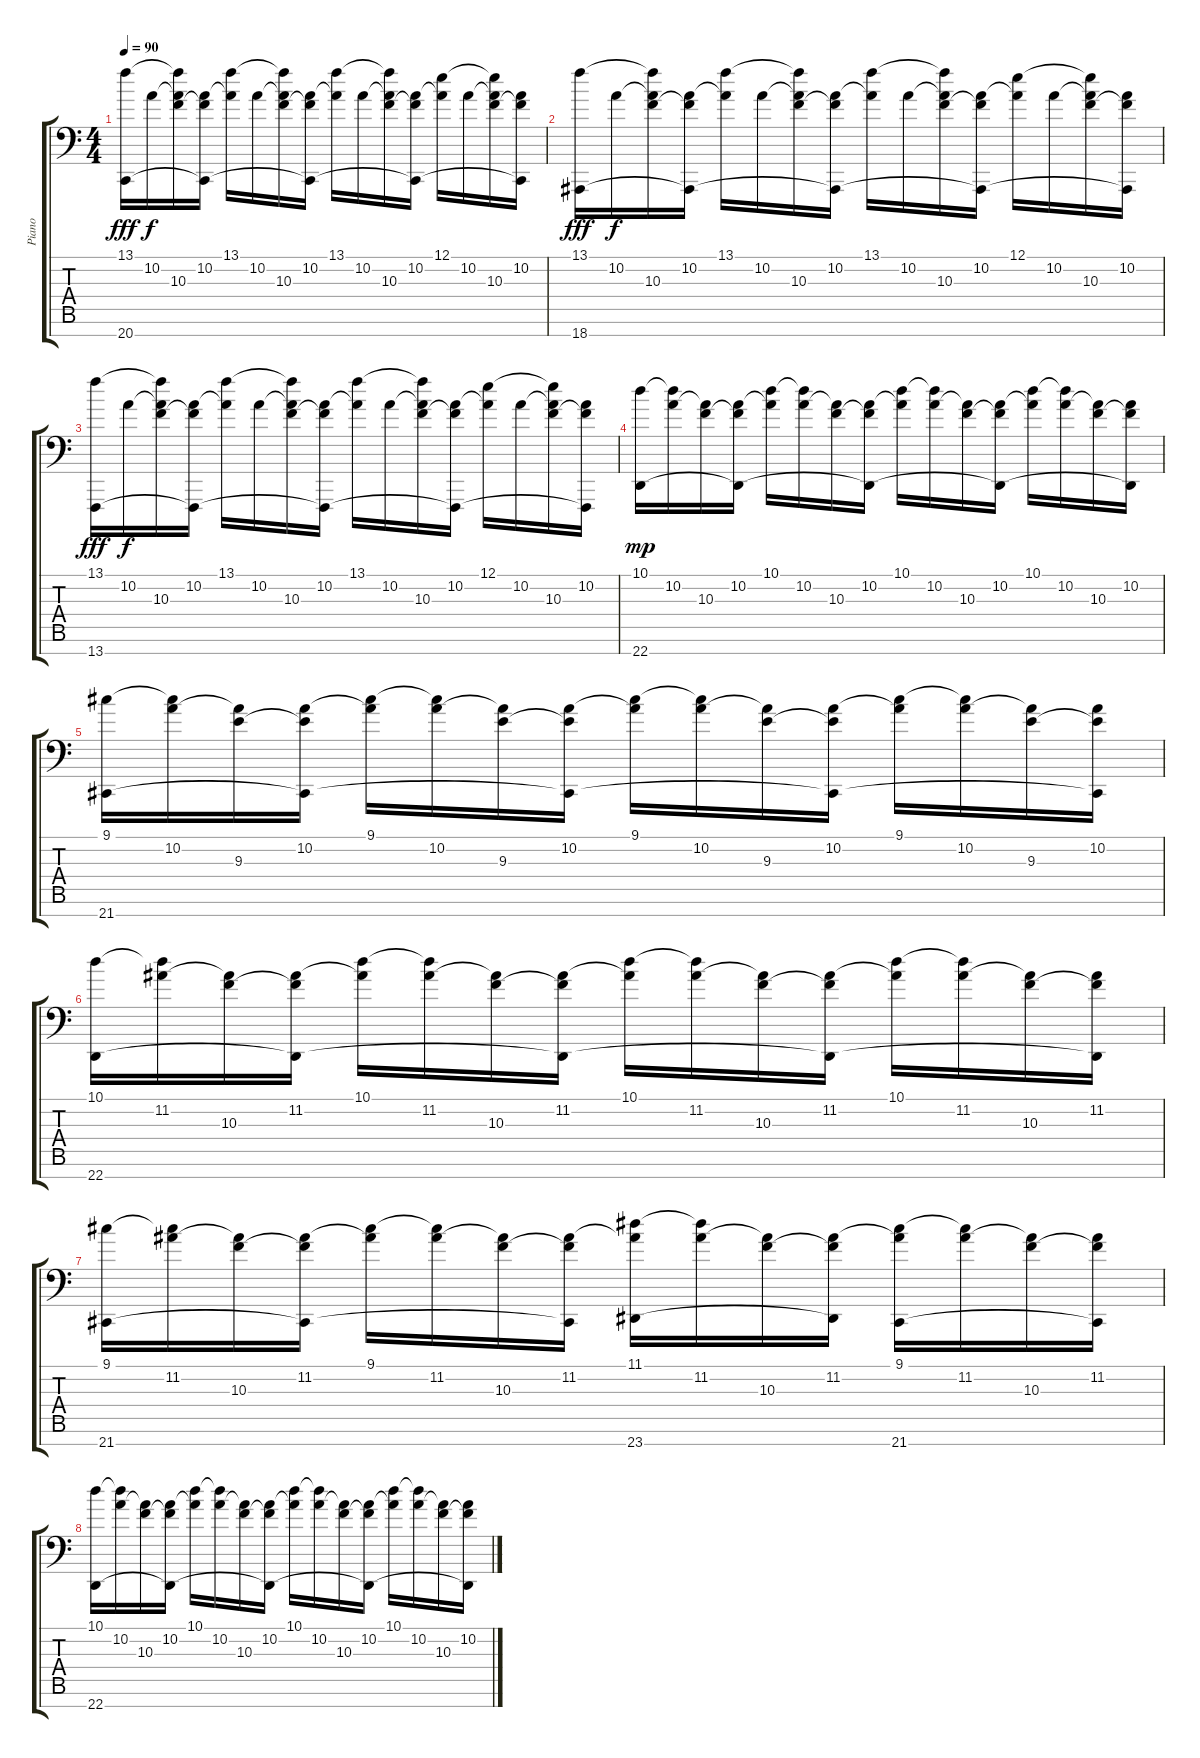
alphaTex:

\track ("Piano" "Piano") {instrument acousticgrandpiano}
\staff {score tabs}
\tuning (E4 B3 G3 D3 A2 E2 E0) {hide}
\ts (4 4)
\tempo 90
\clef f4
\ks c
(13.1 20.7).16{dy fff} 10.2.16{dy f} (13.1{t} 10.2{t} 10.3).16 (10.2 10.3{t} 20.7{t}).16 (13.1 10.2{t}).16 10.2.16 (13.1{t} 10.2{t} 10.3).16 (10.2 10.3{t} 20.7{t}).16 (13.1 10.2{t}).16 10.2.16 (13.1{t} 10.2{t} 10.3).16 (10.2 10.3{t} 20.7{t}).16 (12.1 10.2{t}).16 10.2.16 (12.1{t} 10.2{t} 10.3).16 (10.2 10.3{t} 20.7{t}).16 |
(13.1 18.7).16{dy fff} 10.2.16{dy f} (13.1{t} 10.2{t} 10.3).16 (10.2 10.3{t} 18.7{t}).16 (13.1 10.2{t}).16 10.2.16 (13.1{t} 10.2{t} 10.3).16 (10.2 10.3{t} 18.7{t}).16 (13.1 10.2{t}).16 10.2.16 (13.1{t} 10.2{t} 10.3).16 (10.2 10.3{t} 18.7{t}).16 (12.1 10.2{t}).16 10.2.16 (12.1{t} 10.2{t} 10.3).16 (10.2 10.3{t} 18.7{t}).16 |
(13.1 13.7).16{dy fff} 10.2.16{dy f} (13.1{t} 10.2{t} 10.3).16 (10.2 10.3{t} 13.7{t}).16 (13.1 10.2{t}).16 10.2.16 (13.1{t} 10.2{t} 10.3).16 (10.2 10.3{t} 13.7{t}).16 (13.1 10.2{t}).16 10.2.16 (13.1{t} 10.2{t} 10.3).16 (10.2 10.3{t} 13.7{t}).16 (12.1 10.2{t}).16 10.2.16 (12.1{t} 10.2{t} 10.3).16 (10.2 10.3{t} 13.7{t}).16 |
(10.1 22.7).16{dy mp} (10.1{t} 10.2).16 (10.2{t} 10.3).16 (10.2 10.3{t} 22.7{t}).16 (10.1 10.2{t}).16 (10.1{t} 10.2).16 (10.2{t} 10.3).16 (10.2 10.3{t} 22.7{t}).16 (10.1 10.2{t}).16 (10.1{t} 10.2).16 (10.2{t} 10.3).16 (10.2 10.3{t} 22.7{t}).16 (10.1 10.2{t}).16 (10.1{t} 10.2).16 (10.2{t} 10.3).16 (10.2 10.3{t} 22.7{t}).16 |
(9.1 21.7).16 (9.1{t} 10.2).16 (10.2{t} 9.3).16 (10.2 9.3{t} 21.7{t}).16 (9.1 10.2{t}).16 (9.1{t} 10.2).16 (10.2{t} 9.3).16 (10.2 9.3{t} 21.7{t}).16 (9.1 10.2{t}).16 (9.1{t} 10.2).16 (10.2{t} 9.3).16 (10.2 9.3{t} 21.7{t}).16 (9.1 10.2{t}).16 (9.1{t} 10.2).16 (10.2{t} 9.3).16 (10.2 9.3{t} 21.7{t}).16 |
(10.1 22.7).16 (10.1{t} 11.2).16 (11.2{t} 10.3).16 (11.2 10.3{t} 22.7{t}).16 (10.1 11.2{t}).16 (10.1{t} 11.2).16 (11.2{t} 10.3).16 (11.2 10.3{t} 22.7{t}).16 (10.1 11.2{t}).16 (10.1{t} 11.2).16 (11.2{t} 10.3).16 (11.2 10.3{t} 22.7{t}).16 (10.1 11.2{t}).16 (10.1{t} 11.2).16 (11.2{t} 10.3).16 (11.2 10.3{t} 22.7{t}).16 |
(9.1 21.7).16 (9.1{t} 11.2).16 (11.2{t} 10.3).16 (11.2 10.3{t} 21.7{t}).16 (9.1 11.2{t}).16 (9.1{t} 11.2).16 (11.2{t} 10.3).16 (11.2 10.3{t} 21.7{t}).16 (11.1 11.2{t} 23.7).16 (11.1{t} 11.2).16 (11.2{t} 10.3).16 (11.2 10.3{t} 23.7{t}).16 (9.1 11.2{t} 21.7).16 (9.1{t} 11.2).16 (11.2{t} 10.3).16 (11.2 10.3{t} 21.7{t}).16 |
(10.1 22.7).16 (10.1{t} 10.2).16 (10.2{t} 10.3).16 (10.2 10.3{t} 22.7{t}).16 (10.1 10.2{t}).16 (10.1{t} 10.2).16 (10.2{t} 10.3).16 (10.2 10.3{t} 22.7{t}).16 (10.1 10.2{t}).16 (10.1{t} 10.2).16 (10.2{t} 10.3).16 (10.2 10.3{t} 22.7{t}).16 (10.1 10.2{t}).16 (10.1{t} 10.2).16 (10.2{t} 10.3).16 (10.2 10.3{t} 22.7{t}).16
